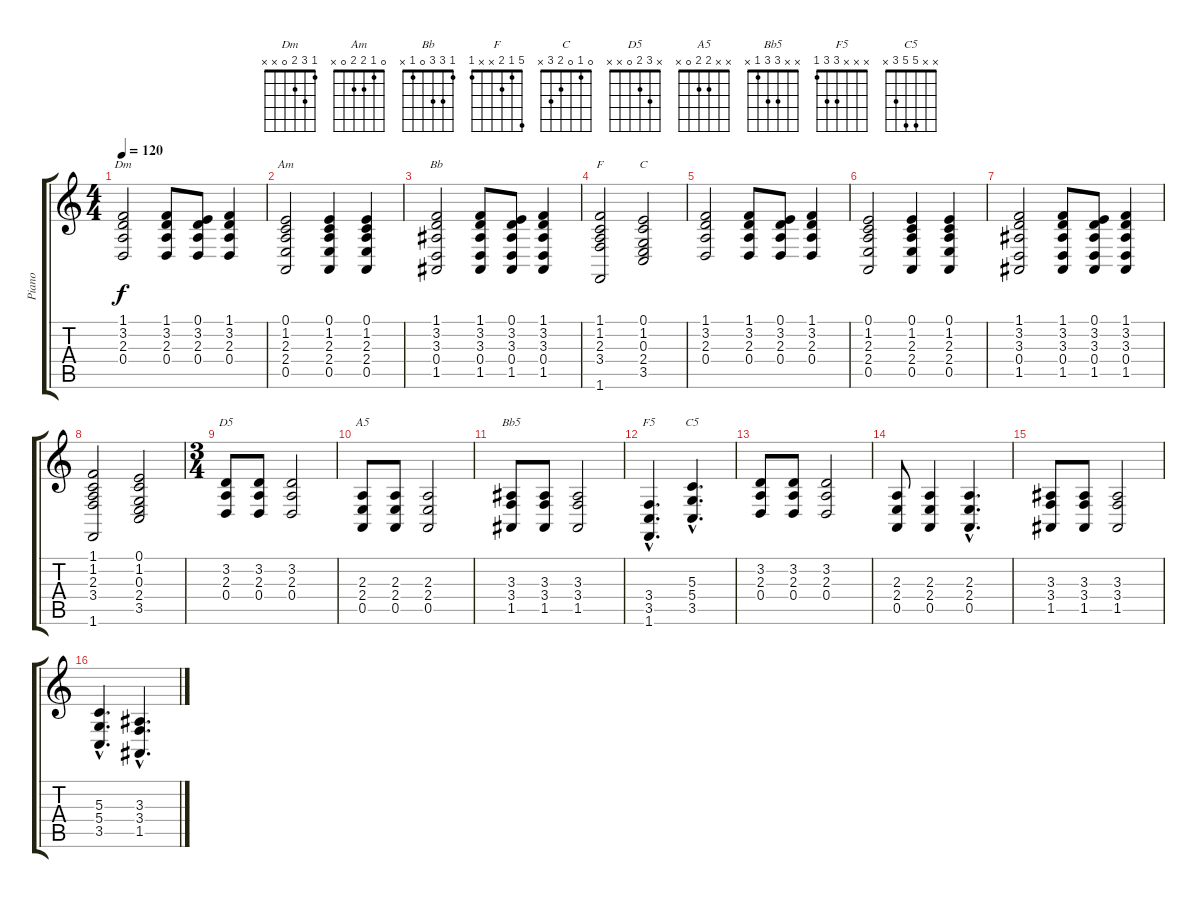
\track ("Piano" "Piano") {instrument acousticgrandpiano}
\staff {score tabs}
\tuning (E4 B3 G3 D3 A2 E2) {hide}
\chord ("Dm" 1 3 2 0 x x)
\chord ("Am" 0 1 2 2 0 x)
\chord ("Bb" 1 3 3 0 1 x)
\chord ("F" 5 1 2 x x 1)
\chord ("C" 0 1 0 2 3 x)
\chord ("D5" x 3 2 0 x x)
\chord ("A5" x x 2 2 0 x)
\chord ("Bb5" x x 3 3 1 x)
\chord ("F5" x x x 3 3 1)
\chord ("C5" x x 5 5 3 x)
\ts (4 4)
\tempo 120
\clef g2
\ks c
(1.1 3.2 2.3 0.4).2{ch "Dm" dy f instrument acousticgrandpiano} (1.1 3.2 2.3 0.4).8 (0.1 3.2 2.3 0.4).8 (1.1 3.2 2.3 0.4).4 |
(0.1 1.2 2.3 2.4 0.5).2{ch "Am"} (0.1 1.2 2.3 2.4 0.5).4 (0.1 1.2 2.3 2.4 0.5).4 |
(1.1 3.2 3.3 0.4 1.5).2{ch "Bb"} (1.1 3.2 3.3 0.4 1.5).8 (0.1 3.2 3.3 0.4 1.5).8 (1.1 3.2 3.3 0.4 1.5).4 |
(1.1 1.2 2.3 3.4 1.6).2{ch "F"} (0.1 1.2 0.3 2.4 3.5).2{ch "C"} |
(1.1 3.2 2.3 0.4).2 (1.1 3.2 2.3 0.4).8 (0.1 3.2 2.3 0.4).8 (1.1 3.2 2.3 0.4).4 |
(0.1 1.2 2.3 2.4 0.5).2 (0.1 1.2 2.3 2.4 0.5).4 (0.1 1.2 2.3 2.4 0.5).4 |
(1.1 3.2 3.3 0.4 1.5).2 (1.1 3.2 3.3 0.4 1.5).8 (0.1 3.2 3.3 0.4 1.5).8 (1.1 3.2 3.3 0.4 1.5).4 |
(1.1 1.2 2.3 3.4 1.6).2 (0.1 1.2 0.3 2.4 3.5).2 |
\ts (3 4)
(3.2 2.3 0.4).8{ch "D5"} (3.2 2.3 0.4).8 (3.2 2.3 0.4).2 |
(2.3 2.4 0.5).8{ch "A5"} (2.3 2.4 0.5).8 (2.3 2.4 0.5).2 |
(3.3 3.4 1.5).8{ch "Bb5"} (3.3 3.4 1.5).8 (3.3 3.4 1.5).2 |
(3.4{hac} 3.5{hac} 1.6{hac}).4{d ch "F5"} (5.3{hac} 5.4{hac} 3.5{hac}).4{d ch "C5"} |
(3.2 2.3 0.4).8 (3.2 2.3 0.4).8 (3.2 2.3 0.4).2 |
(2.3 2.4 0.5).8 (2.3 2.4 0.5).4 (2.3{hac} 2.4{hac} 0.5{hac}).4{d} |
(3.3 3.4 1.5).8 (3.3 3.4 1.5).8 (3.3 3.4 1.5).2 |
(5.3{hac} 5.4{hac} 3.5{hac}).4{d} (3.3{hac} 3.4{hac} 1.5{hac}).4{d}
